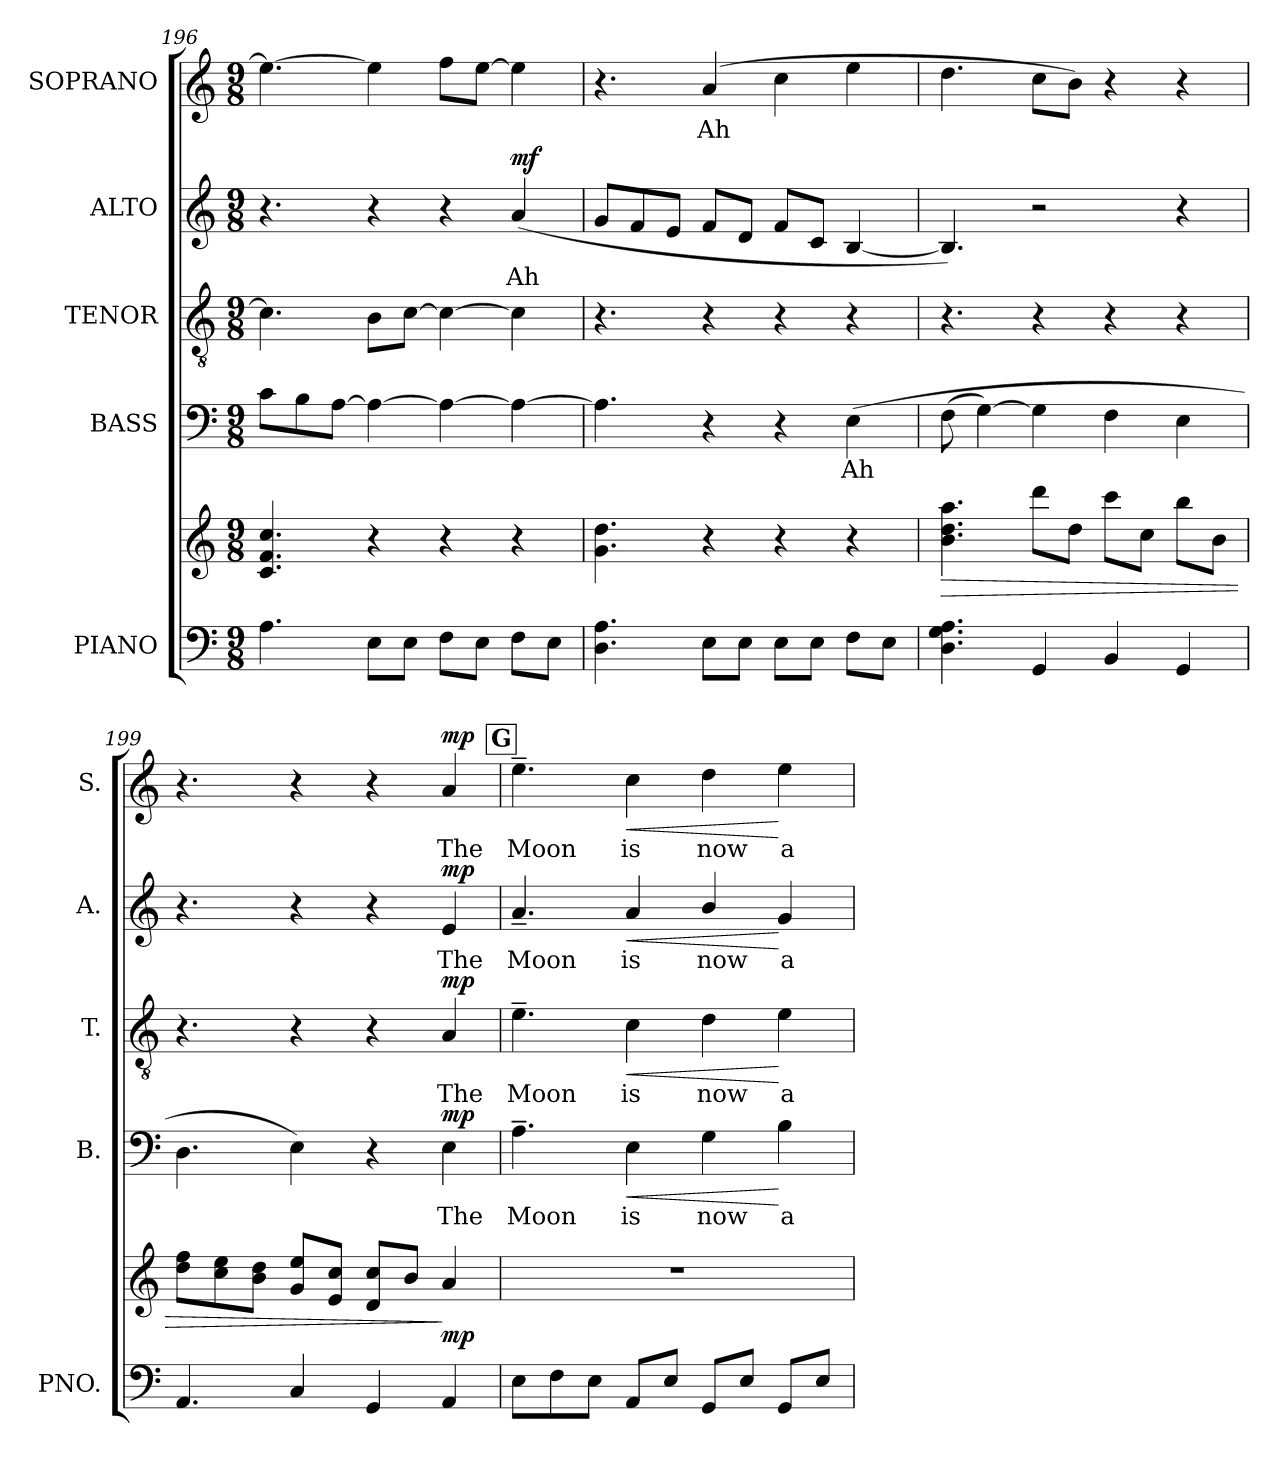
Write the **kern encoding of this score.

**kern	**kern	**dynam	**kern	**text	**dynam	**kern	**text	**dynam	**kern	**text	**dynam	**kern	**text	**dynam
*part5	*part5	*part5	*part4	*part4	*part4	*part3	*part3	*part3	*part2	*part2	*part2	*part1	*part1	*part1
*staff6	*staff5	*staff5/6	*staff4	*staff4	*staff4	*staff3	*staff3	*staff3	*staff2	*staff2	*staff2	*staff1	*staff1	*staff1
*I"PIANO	*	*	*I"BASS	*	*	*I"TENOR	*	*	*I"ALTO	*	*	*I"SOPRANO	*	*
*I'PNO.	*	*	*I'B.	*	*	*I'T.	*	*	*I'A.	*	*	*I'S.	*	*
*clefF4	*clefG2	*	*clefF4	*	*	*clefGv2	*	*	*clefG2	*	*	*clefG2	*	*
*	*	*	*	*	*	*ITrd7c12	*	*	*	*	*	*	*	*
*k[]	*k[]	*	*k[]	*	*	*k[]	*	*	*k[]	*	*	*k[]	*	*
*C:	*C:	*	*C:	*	*	*C:	*	*	*C:	*	*	*C:	*	*
*M9/8	*M9/8	*	*M9/8	*	*	*M9/8	*	*	*M9/8	*	*	*M9/8	*	*
=196	=196	=196	=196	=196	=196	=196	=196	=196	=196	=196	=196	=196	=196	=196
4.Ai\	4.ci/ 4.fi 4.cci	.	8ci\L	.	.	4.Ci\]	.	.	4.r	.	.	4.eei\_	.	.
.	.	.	8Bi\	.	.	.	.	.	.	.	.	.	.	.
.	.	.	[8Ai\J	.	.	.	.	.	.	.	.	.	.	.
8Ei\L	4r	.	4Ai\_	.	.	8BBi\L	.	.	4r	.	.	4eei\]	.	.
8Ei\J	.	.	.	.	.	[8Ci\J	.	.	.	.	.	.	.	.
8Fi\L	4r	.	4Ai\_	.	.	4Ci\_	.	.	4r	.	.	8ffi\L	.	.
8Ei\J	.	.	.	.	.	.	.	.	.	.	.	[8eei\J	.	.
!	!	!	!	!	!	!	!	!	!	!LO:LY:b:color=#000000	!	!	!	!
8Fi\L	4r	.	4Ai\_	.	.	4Ci\]	.	.	(4ai/	Ah	mf	4eei\]	.	.
8Ei\J	.	.	.	.	.	.	.	.	.	.	.	.	.	.
=197	=197	=197	=197	=197	=197	=197	=197	=197	=197	=197	=197	=197	=197	=197
4.Di\ 4.Ai	4.gi\ 4.ddi	.	4.Ai\]	.	.	4.r	.	.	8gi/L	.	.	4.r	.	.
.	.	.	.	.	.	.	.	.	8fi/	.	.	.	.	.
.	.	.	.	.	.	.	.	.	8ei/J	.	.	.	.	.
!	!	!	!	!	!	!	!	!	!	!	!	!	!LO:LY:b:color=#000000	!
8Ei\L	4r	.	4r	.	.	4r	.	.	8fi/L	.	.	(4ai/	Ah	.
8Ei\J	.	.	.	.	.	.	.	.	8di/J	.	.	.	.	.
8Ei\L	4r	.	4r	.	.	4r	.	.	8fi/L	.	.	4cci\	.	.
8Ei\J	.	.	.	.	.	.	.	.	8ci/J	.	.	.	.	.
!	!	!	!	!LO:LY:b:color=#000000	!	!	!	!	!	!	!	!	!	!
8Fi\L	4r	.	(4Ei\	Ah	.	4r	.	.	[4Bi/	.	.	4eei\	.	.
8Ei\J	.	.	.	.	.	.	.	.	.	.	.	.	.	.
=198	=198	=198	=198	=198	=198	=198	=198	=198	=198	=198	=198	=198	=198	=198
!	!	!LO:HP:b	!	!	!	!	!	!	!	!	!	!	!	!
4.Di\ 4.Gi 4.Ai	4.bi\ 4.ddi 4.aai	>	(8Fi\	.	.	4.r	.	.	4.Bi/])	.	.	4.ddi\	.	.
.	.	.	[4Gi\)	.	.	.	.	.	.	.	.	.	.	.
4GGi/	8dddi\L	.	4Gi\]	.	.	4r	.	.	2r	.	.	8cci\L	.	.
.	8ddi\J	.	.	.	.	.	.	.	.	.	.	8bi\J)	.	.
4BBi/	8ccci\L	.	4Fi\	.	.	4r	.	.	.	.	.	4r	.	.
.	8cci\J	.	.	.	.	.	.	.	.	.	.	.	.	.
4GGi/	8bbi\L	.	4Ei\	.	.	4r	.	.	4r	.	.	4r	.	.
.	8bi\J	.	.	.	.	.	.	.	.	.	.	.	.	.
=199	=199	=199	=199	=199	=199	=199	=199	=199	=199	=199	=199	=199	=199	=199
4.AAi/	8ddi\ 8ffiL	.	4.Di\	.	.	4.r	.	.	4.r	.	.	4.r	.	.
.	8cci\ 8eei	.	.	.	.	.	.	.	.	.	.	.	.	.
.	8bi\ 8ddiJ	.	.	.	.	.	.	.	.	.	.	.	.	.
4Ci/	8gi/ 8eeiL	.	4Ei\)	.	.	4r	.	.	4r	.	.	4r	.	.
.	8ei/ 8cciJ	.	.	.	.	.	.	.	.	.	.	.	.	.
4GGi/	8di/ 8cciL	.	4r	.	.	4r	.	.	4r	.	.	4r	.	.
.	8bi/J	.	.	.	.	.	.	.	.	.	.	.	.	.
!	!	!	!	!LO:LY:b:color=#000000	!	!	!	!	!	!	!	!	!	!
!	!	!	!	!	!	!	!LO:LY:b:color=#000000	!	!	!	!	!	!	!
!	!	!	!	!	!	!	!	!	!	!LO:LY:b:color=#000000	!	!	!	!
!	!	!	!	!	!	!	!	!	!	!	!	!	!LO:LY:b:color=#000000	!
4AAi/	4ai/	] mp	4Ei\	The	mp	4AAi/	The	mp	4ei/	The	mp	4ai/	The	mp
!!LO:PB:g=z
!!LO:REH:place=s1:B:color=#000000:enc=box:fs=16.5694:t=G
=200	=200	=200	=200	=200	=200	=200	=200	=200	=200	=200	=200	=200	=200	=200
!	!LO:N:vis=1	!	!	!	!	!	!	!	!	!	!	!	!	!
!	!	!	!	!LO:LY:b:color=#000000	!	!	!	!	!	!	!	!	!	!
!	!	!	!	!	!	!	!LO:LY:b:color=#000000	!	!	!	!	!	!	!
!	!	!	!	!	!	!	!	!	!	!LO:LY:b:color=#000000	!	!	!	!
!	!	!	!	!	!	!	!	!	!	!	!	!	!LO:LY:b:color=#000000	!
8Ei\L	8%9r	.	4.A~i\	Moon	.	4.E~i\	Moon	.	4.a~i/	Moon	.	4.ee~i\	Moon	.
8Fi\	.	.	.	.	.	.	.	.	.	.	.	.	.	.
8Ei\J	.	.	.	.	.	.	.	.	.	.	.	.	.	.
!	!	!	!	!LO:LY:b:color=#000000	!LO:HP:b	!	!	!	!	!	!	!	!	!
!	!	!	!	!	!	!	!LO:LY:b:color=#000000	!LO:HP:b	!	!	!	!	!	!
!	!	!	!	!	!	!	!	!	!	!LO:LY:b:color=#000000	!LO:HP:b	!	!	!
!	!	!	!	!	!	!	!	!	!	!	!	!	!LO:LY:b:color=#000000	!LO:HP:b
8AAi/L	.	.	4Ei\	is	<	4Ci\	is	<	4ai/	is	<	4cci\	is	<
8Ei/J	.	.	.	.	.	.	.	.	.	.	.	.	.	.
!	!	!	!	!LO:LY:b:color=#000000	!	!	!	!	!	!	!	!	!	!
!	!	!	!	!	!	!	!LO:LY:b:color=#000000	!	!	!	!	!	!	!
!	!	!	!	!	!	!	!	!	!	!LO:LY:b:color=#000000	!	!	!	!
!	!	!	!	!	!	!	!	!	!	!	!	!	!LO:LY:b:color=#000000	!
8GGi/L	.	.	4Gi\	now	.	4Di\	now	.	4bi/	now	.	4ddi\	now	.
8Ei/J	.	.	.	.	.	.	.	.	.	.	.	.	.	.
!	!	!	!	!LO:LY:b:color=#000000	!	!	!	!	!	!	!	!	!	!
!	!	!	!	!	!	!	!LO:LY:b:color=#000000	!	!	!	!	!	!	!
!	!	!	!	!	!	!	!	!	!	!LO:LY:b:color=#000000	!	!	!	!
!	!	!	!	!	!	!	!	!	!	!	!	!	!LO:LY:b:color=#000000	!
8GGi/L	.	.	4Bi\	a	[	4Ei\	a	[	4gi/	a	[	4eei\	a	[
8Ei/J	.	.	.	.	.	.	.	.	.	.	.	.	.	.
=	=	=	=	=	=	=	=	=	=	=	=	=	=	=
*-	*-	*-	*-	*-	*-	*-	*-	*-	*-	*-	*-	*-	*-	*-
